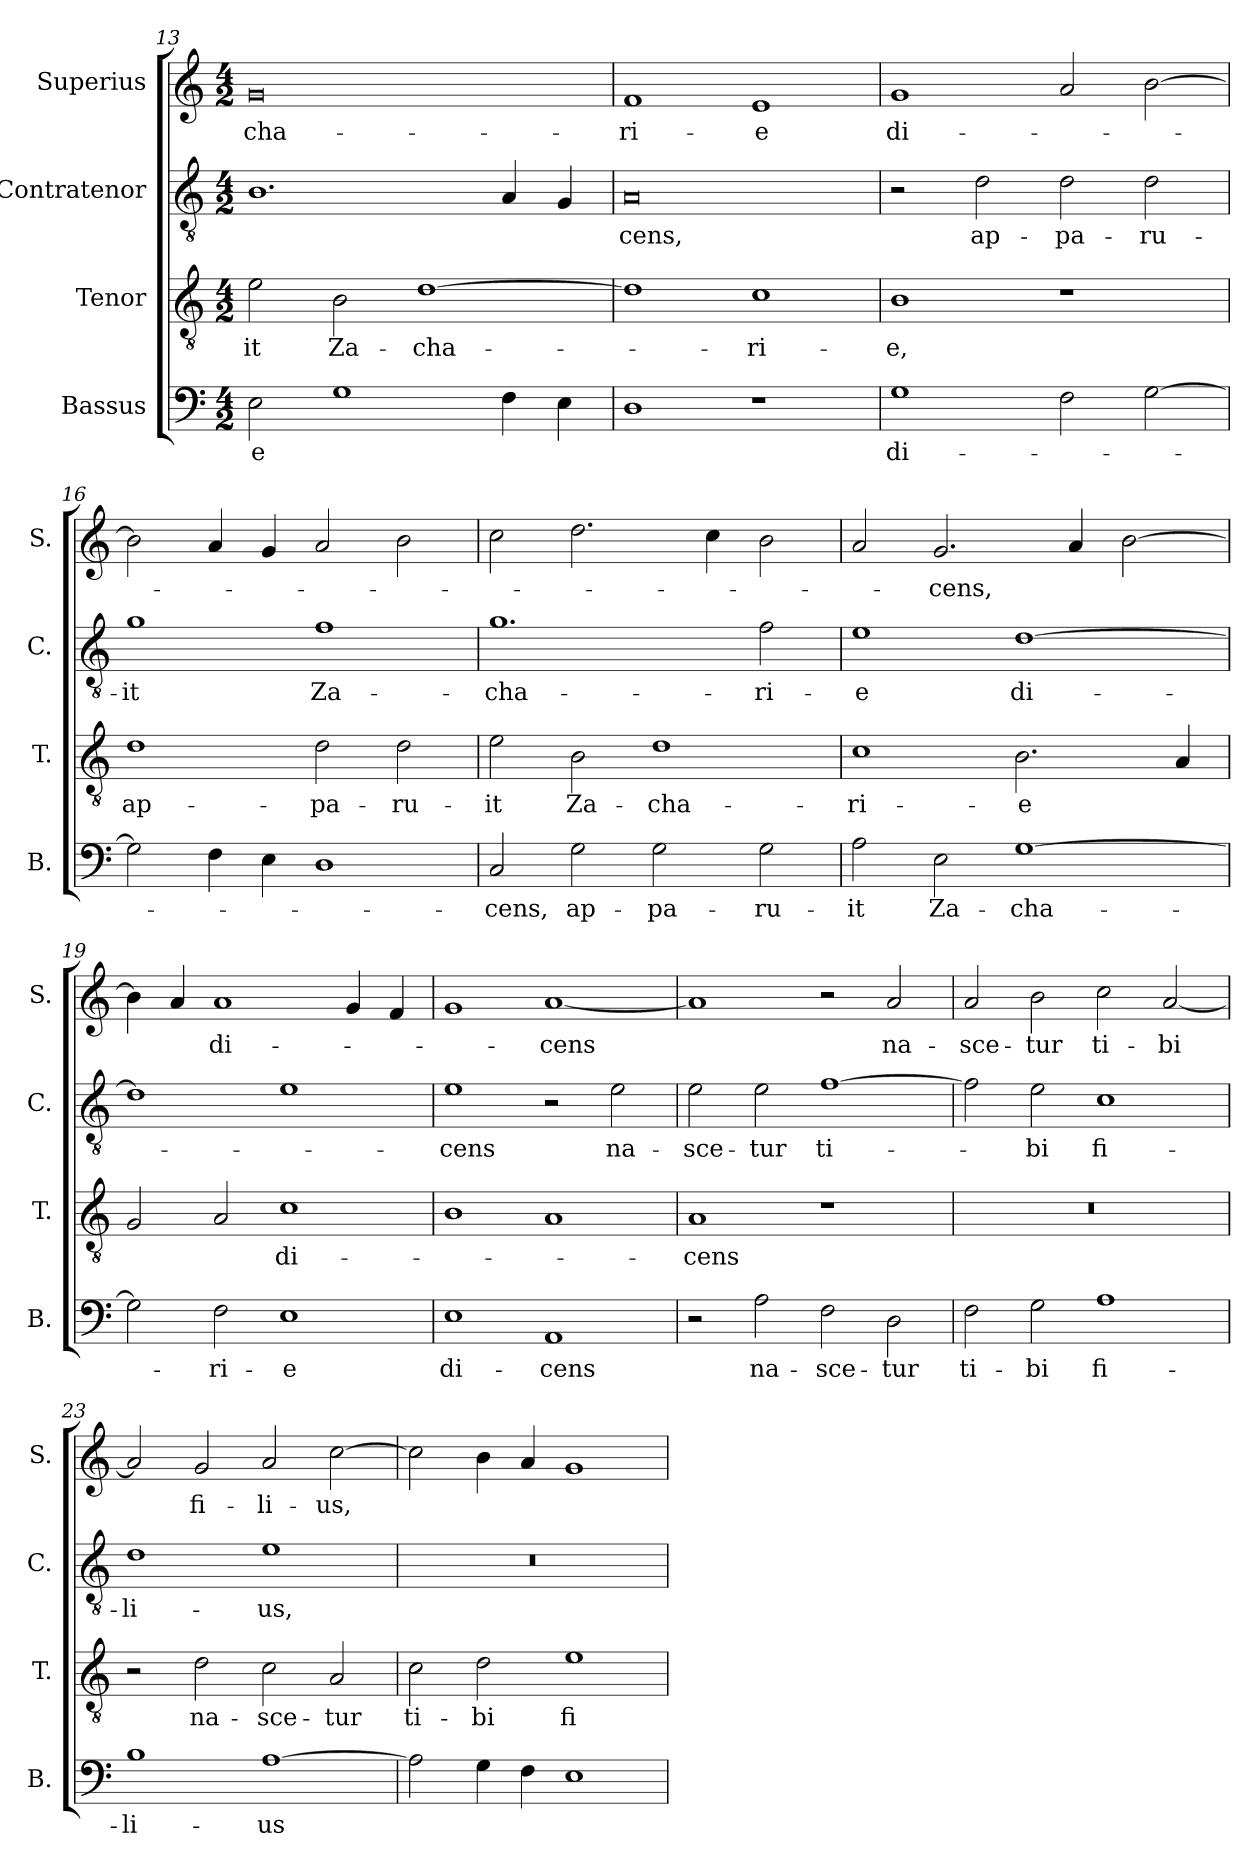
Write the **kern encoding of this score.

**kern	**text	**kern	**text	**kern	**text	**kern	**text
*part4	*part4	*part3	*part3	*part2	*part2	*part1	*part1
*staff4	*staff4	*staff3	*staff3	*staff2	*staff2	*staff1	*staff1
*I"Bassus	*	*I"Tenor	*	*I"Contratenor	*	*I"Superius	*
*I'B.	*	*I'T.	*	*I'C.	*	*I'S.	*
*clefF4	*	*clefGv2	*	*clefGv2	*	*clefG2	*
*k[]	*	*k[]	*	*k[]	*	*k[]	*
*M4/2	*	*M4/2	*	*M4/2	*	*M4/2	*
=13	=13	=13	=13	=13	=13	=13	=13
!	!LO:LY:b	!	!LO:LY:b	!	!	!	!LO:LY:b
2E\	-e	2e\	-it	1.B	.	0g	-cha-
!	!	!	!LO:LY:b	!	!	!	!
1G	.	2B\	Za-	.	.	.	.
!	!	!	!LO:LY:b	!	!	!	!
.	.	[1d	-cha-	.	.	.	.
4F\	.	.	.	4A/	.	.	.
4E\	.	.	.	4G/	.	.	.
=14	=14	=14	=14	=14	=14	=14	=14
!	!	!	!	!	!LO:LY:b	!	!LO:LY:b
1D	.	1d]	.	0A	-cens,	1f	-ri-
!	!	!	!LO:LY:b	!	!	!	!LO:LY:b
1r	.	1c	-ri-	.	.	1e	-e
=15	=15	=15	=15	=15	=15	=15	=15
!	!LO:LY:b	!	!LO:LY:b	!	!	!	!LO:LY:b
1G	di-	1B	-e,	2r	.	1g	di-
!	!	!	!	!	!LO:LY:b	!	!
.	.	.	.	2d\	ap-	.	.
!	!	!	!	!	!LO:LY:b	!	!
2F\	.	1r	.	2d\	-pa-	2a/	.
!	!	!	!	!	!LO:LY:b	!	!
[2G\	.	.	.	2d\	-ru-	[2b\	.
=16	=16	=16	=16	=16	=16	=16	=16
!	!	!	!LO:LY:b	!	!LO:LY:b	!	!
2G\]	.	1d	ap-	1g	-it	2b\]	.
4F\	.	.	.	.	.	4a/	.
4E\	.	.	.	.	.	4g/	.
!	!	!	!LO:LY:b	!	!LO:LY:b	!	!
1D	.	2d\	-pa-	1f	Za-	2a/	.
!	!	!	!LO:LY:b	!	!	!	!
.	.	2d\	-ru-	.	.	2b\	.
!!LO:PB:g=z
=17	=17	=17	=17	=17	=17	=17	=17
!	!LO:LY:b	!	!LO:LY:b	!	!LO:LY:b	!	!
2C/	-cens,	2e\	-it	1.g	-cha-	2cc\	.
!	!LO:LY:b	!	!LO:LY:b	!	!	!	!
2G\	ap-	2B\	Za-	.	.	2.dd\	.
!	!LO:LY:b	!	!LO:LY:b	!	!	!	!
2G\	-pa-	1d	-cha-	.	.	.	.
.	.	.	.	.	.	4cc\	.
!	!LO:LY:b	!	!	!	!LO:LY:b	!	!
2G\	-ru-	.	.	2f\	-ri-	2b\	.
=18	=18	=18	=18	=18	=18	=18	=18
!	!LO:LY:b	!	!LO:LY:b	!	!LO:LY:b	!	!
2A\	-it	1c	-ri-	1e	-e	2a/	.
!	!LO:LY:b	!	!	!	!	!	!LO:LY:b
2E\	Za-	.	.	.	.	2.g/	-cens,
!	!LO:LY:b	!	!LO:LY:b	!	!LO:LY:b	!	!
[1G	-cha-	2.B\	-e	[1d	di-	.	.
.	.	.	.	.	.	4a/	.
.	.	.	.	.	.	[2b\	.
.	.	4A/	.	.	.	.	.
=19	=19	=19	=19	=19	=19	=19	=19
2G\]	.	2G/	.	1d]	.	4b\]	.
.	.	.	.	.	.	4a/	.
!	!LO:LY:b	!	!	!	!	!	!LO:LY:b
2F\	-ri-	2A/	.	.	.	1a	di-
!	!LO:LY:b	!	!LO:LY:b	!	!	!	!
1E	-e	1c	di-	1e	.	.	.
.	.	.	.	.	.	4g/	.
.	.	.	.	.	.	4f/	.
=20	=20	=20	=20	=20	=20	=20	=20
!	!LO:LY:b	!	!	!	!LO:LY:b	!	!
1E	di-	1B	.	1e	-cens	1g	.
!	!LO:LY:b	!	!	!	!	!	!LO:LY:b
1AA	-cens	1A	.	2r	.	[1a	-cens
!	!	!	!	!	!LO:LY:b	!	!
.	.	.	.	2e\	na-	.	.
=21	=21	=21	=21	=21	=21	=21	=21
!	!	!	!LO:LY:b	!	!LO:LY:b	!	!
2r	.	1A	-cens	2e\	-sce-	1a]	.
!	!LO:LY:b	!	!	!	!LO:LY:b	!	!
2A\	na-	.	.	2e\	-tur	.	.
!	!LO:LY:b	!	!	!	!LO:LY:b	!	!
2F\	-sce-	1r	.	[1f	ti-	2r	.
!	!LO:LY:b	!	!	!	!	!	!LO:LY:b
2D\	-tur	.	.	.	.	2a/	na-
!!LO:LB:g=z
=22	=22	=22	=22	=22	=22	=22	=22
!	!LO:LY:b	!	!	!	!	!	!LO:LY:b
2F\	ti-	0r	.	2f\]	.	2a/	-sce-
!	!LO:LY:b	!	!	!	!LO:LY:b	!	!LO:LY:b
2G\	-bi	.	.	2e\	-bi	2b\	-tur
!	!LO:LY:b	!	!	!	!LO:LY:b	!	!LO:LY:b
1A	fi-	.	.	1c	fi-	2cc\	ti-
!	!	!	!	!	!	!	!LO:LY:b
.	.	.	.	.	.	[2a/	-bi
=23	=23	=23	=23	=23	=23	=23	=23
!	!LO:LY:b	!	!	!	!LO:LY:b	!	!
1B	-li-	2r	.	1d	-li-	2a/]	.
!	!	!	!LO:LY:b	!	!	!	!LO:LY:b
.	.	2d\	na-	.	.	2g/	fi-
!	!LO:LY:b	!	!LO:LY:b	!	!LO:LY:b	!	!LO:LY:b
[1A	-us	2c\	-sce-	1e	-us,	2a/	li-
!	!	!	!LO:LY:b	!	!	!	!LO:LY:b
.	.	2A/	-tur	.	.	[2cc\	-us,
=24	=24	=24	=24	=24	=24	=24	=24
!	!	!	!LO:LY:b	!	!	!	!
2A\]	.	2c\	ti-	0r	.	2cc\]	.
!	!	!	!LO:LY:b	!	!	!	!
4G\	.	2d\	-bi	.	.	4b\	.
4F\	.	.	.	.	.	4a/	.
!	!	!	!LO:LY:b	!	!	!	!
1E	.	1e	fi-	.	.	1g	.
=	=	=	=	=	=	=	=
*-	*-	*-	*-	*-	*-	*-	*-
